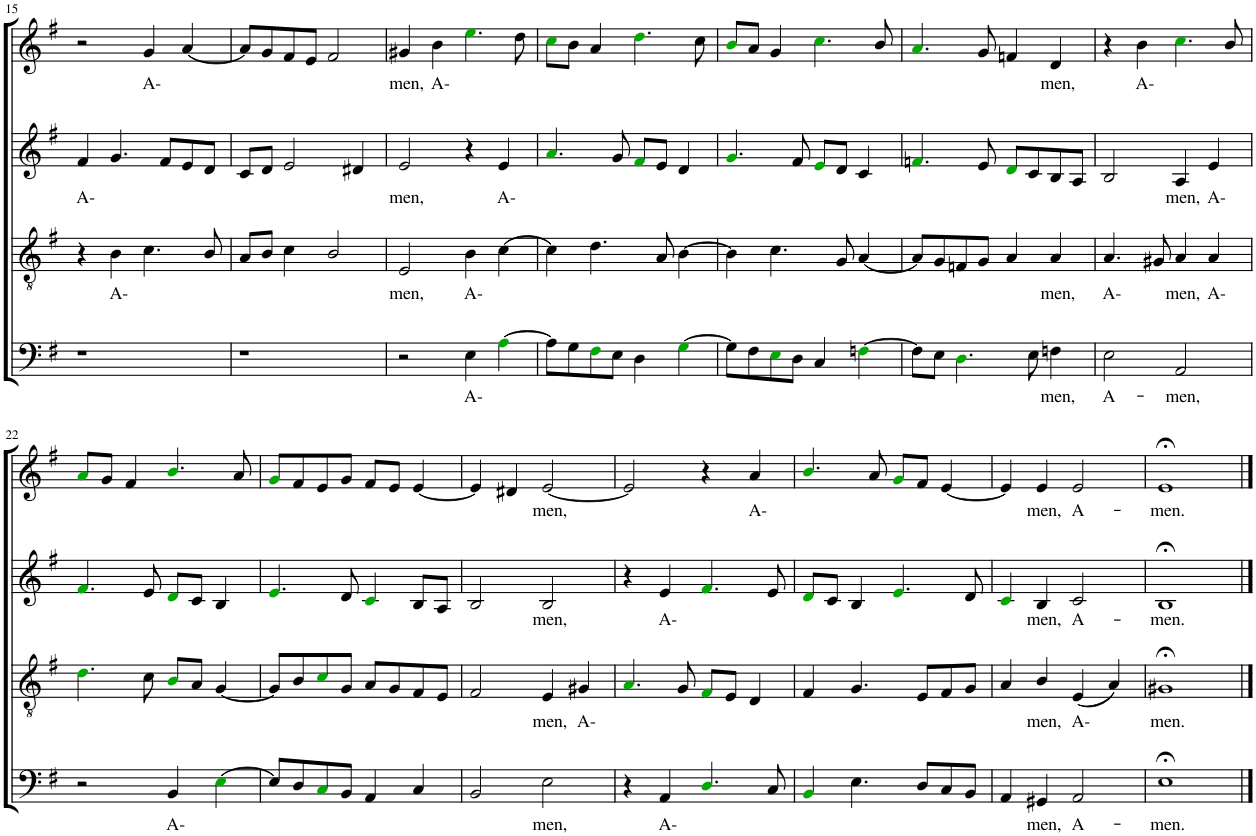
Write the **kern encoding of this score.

**kern	**text	**kern	**text	**kern	**text	**kern	**text
*part4	*part4	*part3	*part3	*part2	*part2	*part1	*part1
*staff4	*staff4	*staff3	*staff3	*staff2	*staff2	*staff1	*staff1
*I"Bass	*	*I"Tenor	*	*I"Alto	*	*I"Soprano	*
!!LO:PB:g=z
*clefF4	*	*clefGv2	*	*clefG2	*	*clefG2	*
*k[f#]	*	*k[f#]	*	*k[f#]	*	*k[f#]	*
*M4/4	*	*M4/4	*	*M4/4	*	*M4/4	*
*met(c)	*	*met(c)	*	*met(c)	*	*met(c)	*
=15	=15	=15	=15	=15	=15	=15	=15
!	!	!	!	!	!LO:LY:b	!	!
1r	.	4r	.	4f#/	A-	2r	.
!	!	!	!LO:LY:b	!	!	!	!
.	.	4B\	A-	4.g/	.	.	.
!	!	!	!	!	!	!	!LO:LY:b
.	.	4.c\	.	.	.	4g/	A-
.	.	.	.	8f#/L	.	.	.
.	.	.	.	8e/	.	[4a/	.
.	.	8B/	.	8d/J	.	.	.
=16	=16	=16	=16	=16	=16	=16	=16
1r	.	8A/L	.	8c/L	.	8a/L]	.
.	.	8B/J	.	8d/J	.	8g/	.
.	.	4c\	.	2e/	.	8f#/	.
.	.	.	.	.	.	8e/J	.
.	.	2B/	.	.	.	2f#/	.
.	.	.	.	4d#X/	.	.	.
=17	=17	=17	=17	=17	=17	=17	=17
!	!	!	!LO:LY:b	!	!LO:LY:b	!	!LO:LY:b
2r	.	2E/	men,	2e/	men,	4g#X/	men,
!	!	!	!	!	!	!	!LO:LY:b
.	.	.	.	.	.	4b\	A-
!	!LO:LY:b	!	!LO:LY:b	!	!	!	!
4E\	A-	4B\	A-	4r	.	4.eei\	.
!	!	!	!	!	!LO:LY:b	!	!
[4Ai\	.	[4c\	.	4e/	A-	.	.
.	.	.	.	.	.	8dd\	.
=18	=18	=18	=18	=18	=18	=18	=18
8A\L]	.	4c\]	.	4.ai/	.	8cci\L	.
8G\	.	.	.	.	.	8b\J	.
8F#i\	.	4.d\	.	.	.	4a/	.
8E\J	.	.	.	8g/	.	.	.
4D\	.	.	.	8f#i/L	.	4.ddi\	.
.	.	8A/	.	8e/J	.	.	.
[4Gi\	.	[4B\	.	4d/	.	.	.
.	.	.	.	.	.	8cc\	.
=19	=19	=19	=19	=19	=19	=19	=19
8G\L]	.	4B\]	.	4.gi/	.	8bi/L	.
8F#\	.	.	.	.	.	8a/J	.
8Ei\	.	4.c\	.	.	.	4g/	.
8D\J	.	.	.	8f#/	.	.	.
4C/	.	.	.	8ei/L	.	4.cci\	.
.	.	8G/	.	8d/J	.	.	.
[4Fni\	.	[4A/	.	4c/	.	.	.
.	.	.	.	.	.	8b/	.
=20	=20	=20	=20	=20	=20	=20	=20
8F\L]	.	8A/L]	.	4.fni/	.	4.ai/	.
8E\J	.	8G/	.	.	.	.	.
4.Di\	.	8Fn/	.	.	.	.	.
.	.	8G/J	.	8e/	.	8g/	.
.	.	4A/	.	8di/L	.	4fn/	.
8E\	.	.	.	8c/	.	.	.
!	!LO:LY:b	!	!LO:LY:b	!	!	!	!LO:LY:b
4Fn\	men,	4A/	men,	8B/	.	4d/	men,
.	.	.	.	8A/J	.	.	.
=21	=21	=21	=21	=21	=21	=21	=21
!	!LO:LY:b	!	!LO:LY:b	!	!	!	!
2E\	A-	4.A/	A-	2B/	.	4r	.
!	!	!	!	!	!	!	!LO:LY:b
.	.	.	.	.	.	4b\	A-
.	.	8G#X/	.	.	.	.	.
!	!LO:LY:b	!	!LO:LY:b	!	!LO:LY:b	!	!
2AA/	-men,	4A/	men,	4A/	men,	4.cci\	.
!	!	!	!LO:LY:b	!	!LO:LY:b	!	!
.	.	4A/	A-	4e/	A-	.	.
.	.	.	.	.	.	8b/	.
!!LO:LB:g=z
=22	=22	=22	=22	=22	=22	=22	=22
2r	.	4.di\	.	4.f#i/	.	8ai/L	.
.	.	.	.	.	.	8g/J	.
.	.	.	.	.	.	4f#/	.
.	.	8c\	.	8e/	.	.	.
!	!LO:LY:b	!	!	!	!	!	!
4BB/	A-	8Bi/L	.	8di/L	.	4.bi/	.
.	.	8A/J	.	8c/J	.	.	.
[4Ei\	.	[4G/	.	4B/	.	.	.
.	.	.	.	.	.	8a/	.
=23	=23	=23	=23	=23	=23	=23	=23
8E/L]	.	8G/L]	.	4.ei/	.	8gi/L	.
8D/	.	8B/	.	.	.	8f#/	.
8Ci/	.	8ci/	.	.	.	8e/	.
8BB/J	.	8G/J	.	8d/	.	8g/J	.
4AA/	.	8A/L	.	4ci/	.	8f#/L	.
.	.	8G/	.	.	.	8e/J	.
4C/	.	8F#/	.	8B/L	.	[4e/	.
.	.	8E/J	.	8A/J	.	.	.
=24	=24	=24	=24	=24	=24	=24	=24
2BB/	.	2F#/	.	2B/	.	4e/]	.
.	.	.	.	.	.	4d#X/	.
!	!LO:LY:b	!	!LO:LY:b	!	!LO:LY:b	!	!LO:LY:b
2E\	men,	4E/	men,	2B/	men,	[2e/	men,
!	!	!	!LO:LY:b	!	!	!	!
.	.	4G#X/	A-	.	.	.	.
=25	=25	=25	=25	=25	=25	=25	=25
4r	.	4.Ai/	.	4r	.	2e/]	.
!	!LO:LY:b	!	!	!	!LO:LY:b	!	!
4AA/	A-	.	.	4e/	A-	.	.
.	.	8G/	.	.	.	.	.
4.Di/	.	8F#i/L	.	4.f#i/	.	4r	.
.	.	8E/J	.	.	.	.	.
!	!	!	!	!	!	!	!LO:LY:b
.	.	4D/	.	.	.	4a/	A-
8C/	.	.	.	8e/	.	.	.
=26	=26	=26	=26	=26	=26	=26	=26
4BBi/	.	4F#/	.	8di/L	.	4.bi/	.
.	.	.	.	8c/J	.	.	.
4.E\	.	4.G/	.	4B/	.	.	.
.	.	.	.	.	.	8a/	.
.	.	.	.	4.ei/	.	8gi/L	.
8D/L	.	8E/L	.	.	.	8f#/J	.
8C/	.	8F#/	.	.	.	[4e/	.
8BB/J	.	8G/J	.	8d/	.	.	.
=27	=27	=27	=27	=27	=27	=27	=27
4AA/	.	4A/	.	4ci/	.	4e/]	.
!	!LO:LY:b	!	!LO:LY:b	!	!LO:LY:b	!	!LO:LY:b
4GG#X/	men,	4B/	men,	4B/	men,	4e/	men,
!	!LO:LY:b	!	!LO:LY:b	!	!LO:LY:b	!	!LO:LY:b
2AA/	A-	(<4E/	A-	2c/	A-	2e/	A-
.	.	4A/)	.	.	.	.	.
=28	=28	=28	=28	=28	=28	=28	=28
!	!LO:LY:b	!	!LO:LY:b	!	!LO:LY:b	!	!LO:LY:b
1E;<	-men.	1G#X;<	men.	1B;<	-men.	1e;<	-men.
==	==	==	==	==	==	==	==
*-	*-	*-	*-	*-	*-	*-	*-
